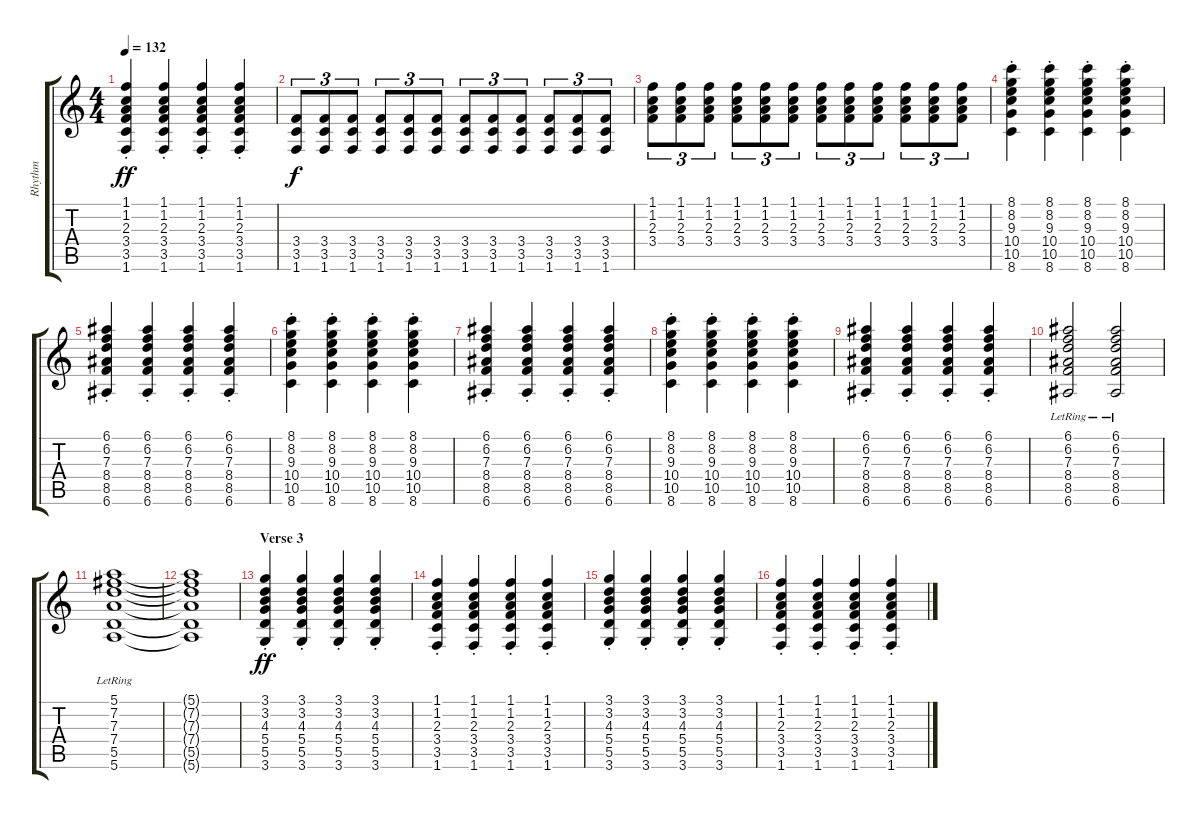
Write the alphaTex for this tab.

\track ("Rhythm" "Rhythm") {instrument electricguitarclean}
\staff {score tabs}
\tuning (E4 B3 G3 D3 A2 E2) {hide}
\ts (4 4)
\tempo 132
\clef g2
\ks c
(1.1{st} 1.2{st} 2.3{st} 3.4{st} 3.5{st} 1.6{st}).4{dy ff} (1.1{st} 1.2{st} 2.3{st} 3.4{st} 3.5{st} 1.6{st}).4 (1.1{st} 1.2{st} 2.3{st} 3.4{st} 3.5{st} 1.6{st}).4 (1.1{st} 1.2{st} 2.3{st} 3.4{st} 3.5{st} 1.6{st}).4 |
(3.4 3.5 1.6).8{tu (3 2) dy f} (3.4 3.5 1.6).8{tu (3 2)} (3.4 3.5 1.6).8{tu (3 2)} (3.4 3.5 1.6).8{tu (3 2)} (3.4 3.5 1.6).8{tu (3 2)} (3.4 3.5 1.6).8{tu (3 2)} (3.4 3.5 1.6).8{tu (3 2)} (3.4 3.5 1.6).8{tu (3 2)} (3.4 3.5 1.6).8{tu (3 2)} (3.4 3.5 1.6).8{tu (3 2)} (3.4 3.5 1.6).8{tu (3 2)} (3.4 3.5 1.6).8{tu (3 2)} |
(1.1 1.2 2.3 3.4).8{tu (3 2)} (1.1 1.2 2.3 3.4).8{tu (3 2)} (1.1 1.2 2.3 3.4).8{tu (3 2)} (1.1 1.2 2.3 3.4).8{tu (3 2)} (1.1 1.2 2.3 3.4).8{tu (3 2)} (1.1 1.2 2.3 3.4).8{tu (3 2)} (1.1 1.2 2.3 3.4).8{tu (3 2)} (1.1 1.2 2.3 3.4).8{tu (3 2)} (1.1 1.2 2.3 3.4).8{tu (3 2)} (1.1 1.2 2.3 3.4).8{tu (3 2)} (1.1 1.2 2.3 3.4).8{tu (3 2)} (1.1 1.2 2.3 3.4).8{tu (3 2)} |
(8.1{st} 8.2{st} 9.3{st} 10.4{st} 10.5{st} 8.6{st}).4 (8.1{st} 8.2{st} 9.3{st} 10.4{st} 10.5{st} 8.6{st}).4 (8.1{st} 8.2{st} 9.3{st} 10.4{st} 10.5{st} 8.6{st}).4 (8.1{st} 8.2{st} 9.3{st} 10.4{st} 10.5{st} 8.6{st}).4 |
(6.1{st} 6.2{st} 7.3{st} 8.4{st} 8.5{st} 6.6{st}).4 (6.1{st} 6.2{st} 7.3{st} 8.4{st} 8.5{st} 6.6{st}).4 (6.1{st} 6.2{st} 7.3{st} 8.4{st} 8.5{st} 6.6{st}).4 (6.1{st} 6.2{st} 7.3{st} 8.4{st} 8.5{st} 6.6{st}).4 |
(8.1{st} 8.2{st} 9.3{st} 10.4{st} 10.5{st} 8.6{st}).4 (8.1{st} 8.2{st} 9.3{st} 10.4{st} 10.5{st} 8.6{st}).4 (8.1{st} 8.2{st} 9.3{st} 10.4{st} 10.5{st} 8.6{st}).4 (8.1{st} 8.2{st} 9.3{st} 10.4{st} 10.5{st} 8.6{st}).4 |
(6.1{st} 6.2{st} 7.3{st} 8.4{st} 8.5{st} 6.6{st}).4 (6.1{st} 6.2{st} 7.3{st} 8.4{st} 8.5{st} 6.6{st}).4 (6.1{st} 6.2{st} 7.3{st} 8.4{st} 8.5{st} 6.6{st}).4 (6.1{st} 6.2{st} 7.3{st} 8.4{st} 8.5{st} 6.6{st}).4 |
(8.1{st} 8.2{st} 9.3{st} 10.4{st} 10.5{st} 8.6{st}).4 (8.1{st} 8.2{st} 9.3{st} 10.4{st} 10.5{st} 8.6{st}).4 (8.1{st} 8.2{st} 9.3{st} 10.4{st} 10.5{st} 8.6{st}).4 (8.1{st} 8.2{st} 9.3{st} 10.4{st} 10.5{st} 8.6{st}).4 |
(6.1{st} 6.2{st} 7.3{st} 8.4{st} 8.5{st} 6.6{st}).4 (6.1{st} 6.2{st} 7.3{st} 8.4{st} 8.5{st} 6.6{st}).4 (6.1{st} 6.2{st} 7.3{st} 8.4{st} 8.5{st} 6.6{st}).4 (6.1{st} 6.2{st} 7.3{st} 8.4{st} 8.5{st} 6.6{st}).4 |
(6.1{lr} 6.2{lr} 7.3{lr} 8.4 8.5{lr} 6.6{lr}).2 (6.1{lr} 6.2{lr} 7.3{lr} 8.4{lr} 8.5{lr} 6.6{lr}).2 |
(5.1{lr} 7.2{lr} 7.3{lr} 7.4{lr} 5.5{lr} 5.6{lr}).1 |
(5.1{t} 7.2{t} 7.3{t} 7.4{t} 5.5{t} 5.6{t}).1 |
\section ("" "Verse 3")
(3.1{st} 3.2{st} 4.3{st} 5.4{st} 5.5{st} 3.6{st}).4{dy ff volume 12} (3.1{st} 3.2{st} 4.3{st} 5.4{st} 5.5{st} 3.6{st}).4 (3.1{st} 3.2{st} 4.3{st} 5.4{st} 5.5{st} 3.6{st}).4 (3.1{st} 3.2{st} 4.3{st} 5.4{st} 5.5{st} 3.6{st}).4 |
(1.1{st} 1.2{st} 2.3{st} 3.4{st} 3.5{st} 1.6{st}).4 (1.1{st} 1.2{st} 2.3{st} 3.4{st} 3.5{st} 1.6{st}).4 (1.1{st} 1.2{st} 2.3{st} 3.4{st} 3.5{st} 1.6{st}).4 (1.1{st} 1.2{st} 2.3{st} 3.4{st} 3.5{st} 1.6{st}).4 |
(3.1{st} 3.2{st} 4.3{st} 5.4{st} 5.5{st} 3.6{st}).4 (3.1{st} 3.2{st} 4.3{st} 5.4{st} 5.5{st} 3.6{st}).4 (3.1{st} 3.2{st} 4.3{st} 5.4{st} 5.5{st} 3.6{st}).4 (3.1{st} 3.2{st} 4.3{st} 5.4{st} 5.5{st} 3.6{st}).4 |
(1.1{st} 1.2{st} 2.3{st} 3.4{st} 3.5{st} 1.6{st}).4 (1.1{st} 1.2{st} 2.3{st} 3.4{st} 3.5{st} 1.6{st}).4 (1.1{st} 1.2{st} 2.3{st} 3.4{st} 3.5{st} 1.6{st}).4 (1.1{st} 1.2{st} 2.3{st} 3.4{st} 3.5{st} 1.6{st}).4
